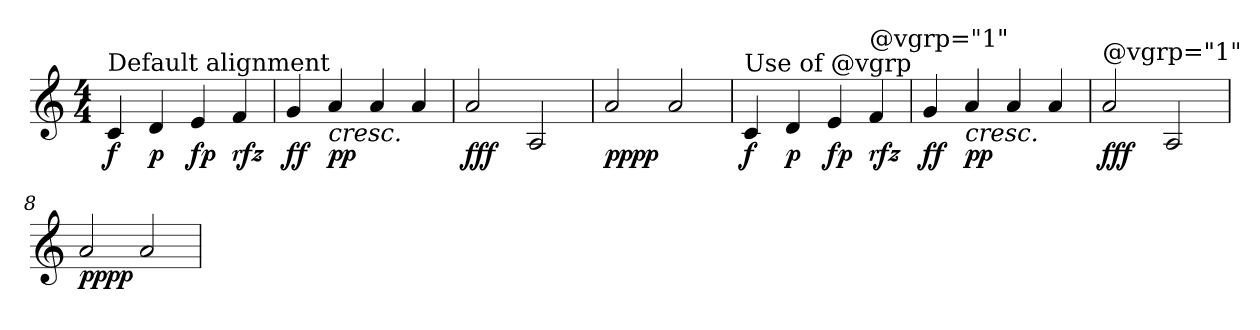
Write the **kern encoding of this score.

**kern	**dynam
*part1	*part1
*staff1	*staff1
*clefG2	*
*M4/4	*
=1	=1
!LO:TX:a:t=Default alignment	!
4c	f
4d	p
4e	fp
4f	rfz
=2	=2
4g	ff
!	!LO:HP:b
4a	< pp
4a	.
4a	.
=3	=3
2a	fff
2A	[
=3	=3
2a	pppp
2a	.
!!LO:LB:g=z
=5	=5
!LO:TX:a:t=Use of @vgrp	!
4c	f
4d	p
4e	fp
!LO:TX:t=@vgrp="1"	!
4f	rfz
=6	=6
4g	ff
!	!LO:HP:b
4a	< pp
4a	.
4a	.
=7	=7
!LO:TX:t=@vgrp="1"	!
2a	fff
2A	[
=8	=8
2a	pppp
2a	.
=	=
*-	*-
